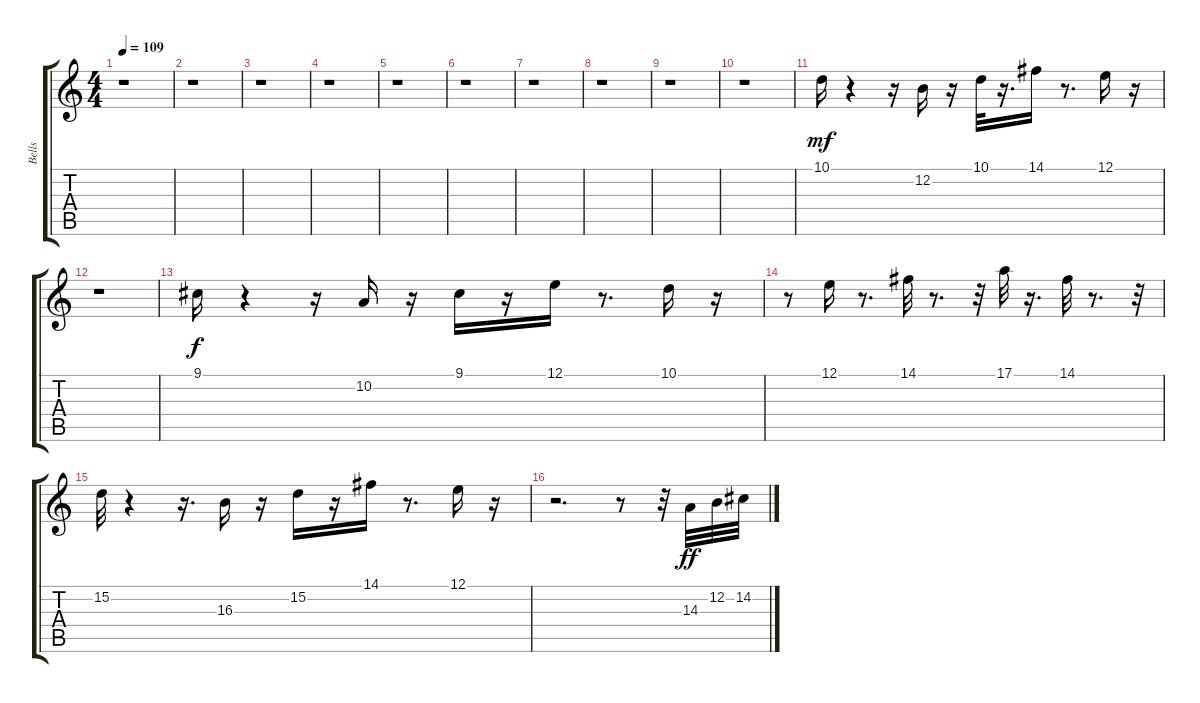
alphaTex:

\track ("Bells   " "Bells   ") {instrument celesta}
\staff {score tabs}
\tuning (E4 B3 G3 D3 A2 E2) {hide}
\ts (4 4)
\tempo 109
\clef g2
\ks c
r.1{dy mf} |
r.1 |
r.1 |
r.1 |
r.1 |
r.1 |
r.1 |
r.1 |
r.1 |
r.1 |
10.1.16 r.4 r.16 12.2.16 r.16 10.1.32 r.16{d} 14.1.16 r.8{d} 12.1.16 r.16 |
r.1 |
9.1.16{dy f} r.4 r.16 10.2.16 r.16 9.1.16 r.16 12.1.16 r.8{d} 10.1.16 r.16 |
r.8 12.1.16 r.8{d} 14.1.32 r.8{d} r.32 17.1.32 r.16{d} 14.1.32 r.8{d} r.32 |
15.2.32 r.4 r.16{d} 16.3.16 r.16 15.2.16 r.16 14.1.16 r.8{d} 12.1.16 r.16 |
r.2{d} r.8 r.32 14.3.32{dy ff} 12.2.32 14.2.32
